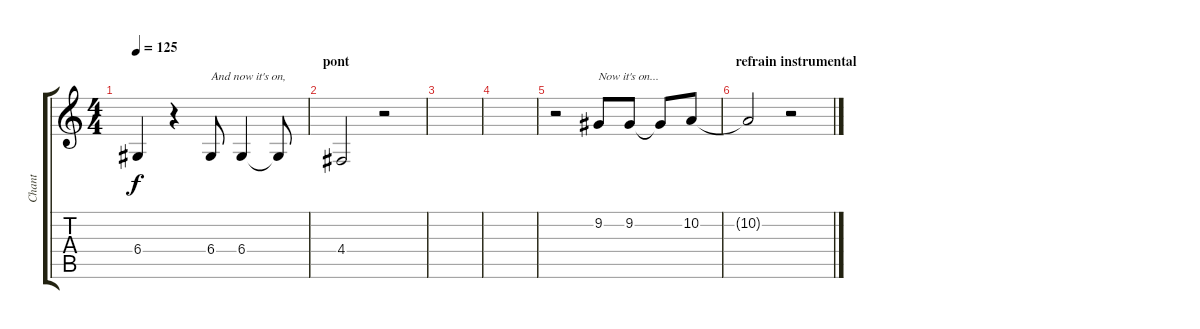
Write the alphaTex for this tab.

\track ("Chant" "Chant") {instrument electricgrandpiano}
\staff {score tabs}
\tuning (E4 B3 G3 D3 A2 E2) {hide}
\ts (4 4)
\tempo 125
\clef g2
\ks c
6.4{t}.4{dy f} r.4 6.4.8{txt "And now it's on,"} 6.4.4 6.4{t}.8 |
\section ("" "pont")
4.4.2 r.2 |
|
|
r.2 9.2.8{txt "Now it's on..."} 9.2.8 9.2{t}.8 10.2.8 |
\section ("" "refrain instrumental")
10.2{t}.2 r.2
